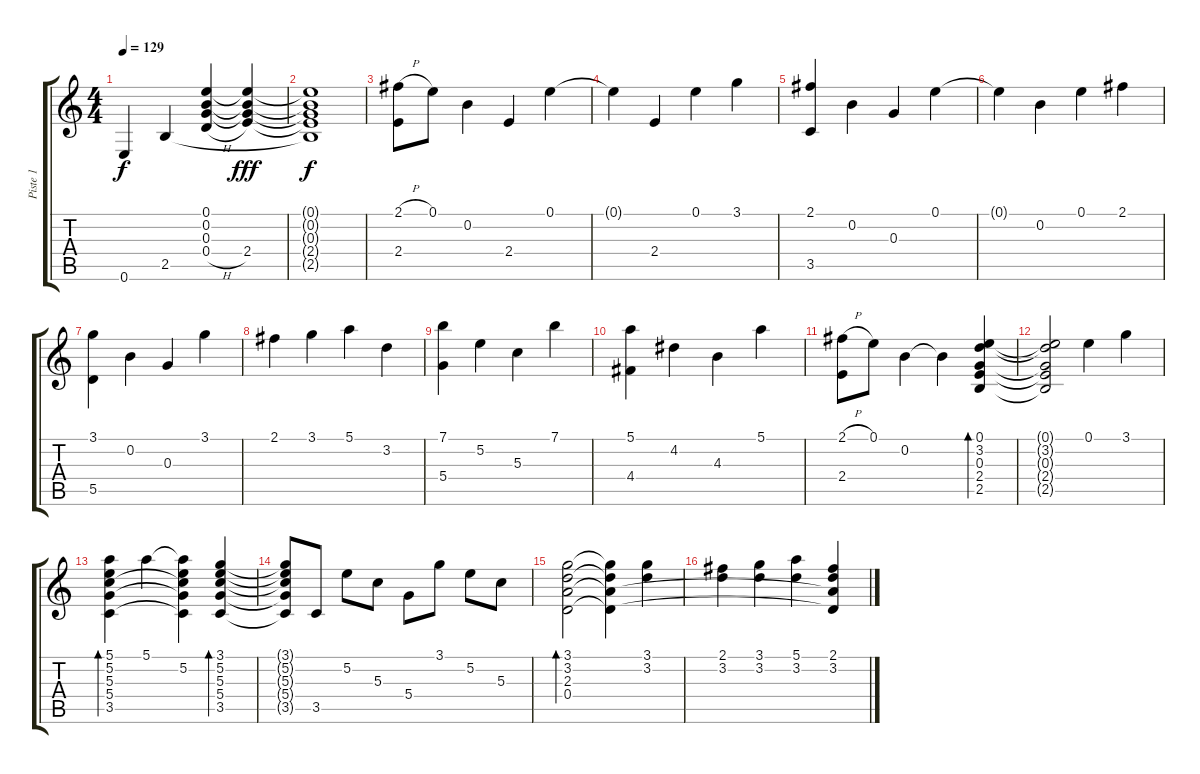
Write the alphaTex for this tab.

\track ("Piste 1" "Piste 1") {instrument acousticguitarsteel}
\staff {score tabs}
\tuning (E4 B3 G3 D3 A2 E2) {hide}
\ts (4 4)
\tempo 129
\clef g2
\ks c
0.6.4{dy f} 2.5.4 (0.1 0.2 0.3 0.4{h}).4 (0.1{t} 0.2{t} 0.3{t} 2.4).4{dy fff} |
(0.1{t} 0.2{t} 0.3{t} 2.4{t} 2.5{t}).1{dy f} |
(2.1{h} 2.4).8 0.1.8 0.2.4 2.4.4 0.1.4 |
0.1{t}.4 2.4.4 0.1.4 3.1.4 |
(2.1 3.5).4 0.2.4 0.3.4 0.1.4 |
0.1{t}.4 0.2.4 0.1.4 2.1.4 |
(3.1 5.5).4 0.2.4 0.3.4 3.1.4 |
2.1.4 3.1.4 5.1.4 3.2.4 |
(7.1 5.4).4 5.2.4 5.3.4 7.1.4 |
(5.1 4.4).4 4.2.4 4.3.4 5.1.4 |
(2.1{h} 2.4).8 0.1.8 0.2.4 0.2{t}.4 (0.1 3.2 0.3 2.4 2.5).4{bd 60} |
(0.1{t} 3.2{t} 0.3{t} 2.4{t} 2.5{t}).2 0.1.4 3.1.4 |
(5.1 5.2 5.3 5.4 3.5).4{bd 60} 5.1.4 (5.1{t} 5.2 5.3{t} 5.4{t} 3.5{t}).4 (3.1 5.2 5.3 5.4 3.5).4{bd 60} |
(3.1{t} 5.2{t} 5.3{t} 5.4{t} 3.5{t}).8 3.5.8 5.2.8 5.3.8 5.4.8 3.1.8 5.2.8 5.3.8 |
(3.1 3.2 2.3 0.4).2{bd 60} (3.1{t} 3.2{t} 2.3{t} 0.4{t}).4 (3.1 3.2).4 |
(2.1 3.2).4 (3.1 3.2).4 (5.1 3.2).4 (2.1 3.2 2.3{t} 0.4{t}).4
